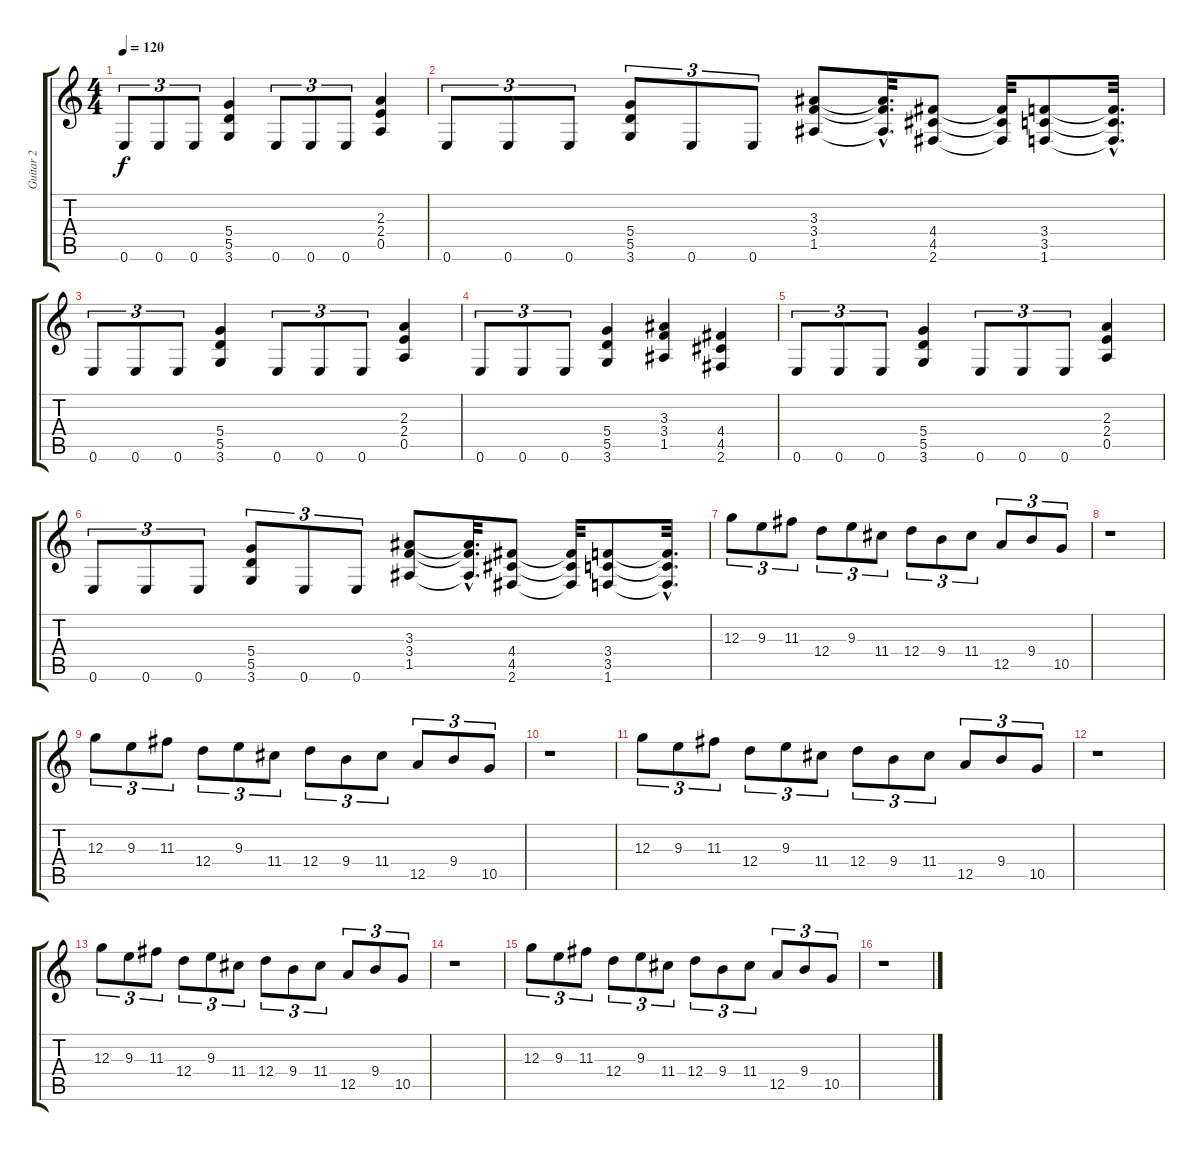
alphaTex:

\track ("Guitar 2" "Guitar 2") {instrument electricguitarclean}
\staff {score tabs}
\tuning (E4 B3 G3 D3 A2 E2) {hide}
\ts (4 4)
\tempo 120
\clef g2
\ks c
0.6.8{tu (3 2) dy f} 0.6.8{tu (3 2)} 0.6.8{tu (3 2)} (5.4 5.5 3.6).4 0.6.8{tu (3 2)} 0.6.8{tu (3 2)} 0.6.8{tu (3 2)} (2.3 2.4 0.5).4 |
0.6.8{tu (3 2)} 0.6.8{tu (3 2)} 0.6.8{tu (3 2)} (5.4 5.5 3.6).8{tu (3 2)} 0.6.8{tu (3 2)} 0.6.8{tu (3 2)} (3.3 3.4 1.5).8 (3.3{hac t} 3.4{hac t} 1.5{hac t}).32{d} (4.4 4.5 2.6).8 (4.4{t} 4.5{t} 2.6{t}).32 (3.4 3.5 1.6).8 (3.4{hac t} 3.5{hac t} 1.6{hac t}).32{d} |
0.6.8{tu (3 2)} 0.6.8{tu (3 2)} 0.6.8{tu (3 2)} (5.4 5.5 3.6).4 0.6.8{tu (3 2)} 0.6.8{tu (3 2)} 0.6.8{tu (3 2)} (2.3 2.4 0.5).4 |
0.6.8{tu (3 2)} 0.6.8{tu (3 2)} 0.6.8{tu (3 2)} (5.4 5.5 3.6).4 (3.3 3.4 1.5).4 (4.4 4.5 2.6).4 |
0.6.8{tu (3 2)} 0.6.8{tu (3 2)} 0.6.8{tu (3 2)} (5.4 5.5 3.6).4 0.6.8{tu (3 2)} 0.6.8{tu (3 2)} 0.6.8{tu (3 2)} (2.3 2.4 0.5).4 |
0.6.8{tu (3 2)} 0.6.8{tu (3 2)} 0.6.8{tu (3 2)} (5.4 5.5 3.6).8{tu (3 2)} 0.6.8{tu (3 2)} 0.6.8{tu (3 2)} (3.3 3.4 1.5).8 (3.3{hac t} 3.4{hac t} 1.5{hac t}).32{d} (4.4 4.5 2.6).8 (4.4{t} 4.5{t} 2.6{t}).32 (3.4 3.5 1.6).8 (3.4{hac t} 3.5{hac t} 1.6{hac t}).32{d} |
12.3.8{tu (3 2)} 9.3.8{tu (3 2)} 11.3.8{tu (3 2)} 12.4.8{tu (3 2)} 9.3.8{tu (3 2)} 11.4.8{tu (3 2)} 12.4.8{tu (3 2)} 9.4.8{tu (3 2)} 11.4.8{tu (3 2)} 12.5.8{tu (3 2)} 9.4.8{tu (3 2)} 10.5.8{tu (3 2)} |
r.1 |
12.3.8{tu (3 2)} 9.3.8{tu (3 2)} 11.3.8{tu (3 2)} 12.4.8{tu (3 2)} 9.3.8{tu (3 2)} 11.4.8{tu (3 2)} 12.4.8{tu (3 2)} 9.4.8{tu (3 2)} 11.4.8{tu (3 2)} 12.5.8{tu (3 2)} 9.4.8{tu (3 2)} 10.5.8{tu (3 2)} |
r.1 |
12.3.8{tu (3 2)} 9.3.8{tu (3 2)} 11.3.8{tu (3 2)} 12.4.8{tu (3 2)} 9.3.8{tu (3 2)} 11.4.8{tu (3 2)} 12.4.8{tu (3 2)} 9.4.8{tu (3 2)} 11.4.8{tu (3 2)} 12.5.8{tu (3 2)} 9.4.8{tu (3 2)} 10.5.8{tu (3 2)} |
r.1 |
12.3.8{tu (3 2)} 9.3.8{tu (3 2)} 11.3.8{tu (3 2)} 12.4.8{tu (3 2)} 9.3.8{tu (3 2)} 11.4.8{tu (3 2)} 12.4.8{tu (3 2)} 9.4.8{tu (3 2)} 11.4.8{tu (3 2)} 12.5.8{tu (3 2)} 9.4.8{tu (3 2)} 10.5.8{tu (3 2)} |
r.1 |
12.3.8{tu (3 2)} 9.3.8{tu (3 2)} 11.3.8{tu (3 2)} 12.4.8{tu (3 2)} 9.3.8{tu (3 2)} 11.4.8{tu (3 2)} 12.4.8{tu (3 2)} 9.4.8{tu (3 2)} 11.4.8{tu (3 2)} 12.5.8{tu (3 2)} 9.4.8{tu (3 2)} 10.5.8{tu (3 2)} |
r.1
